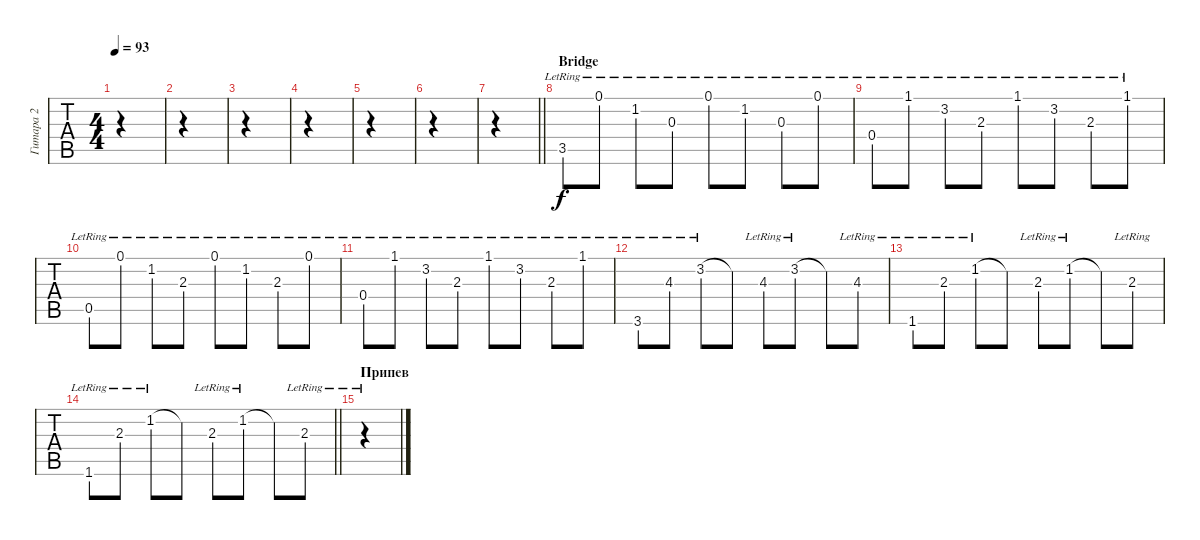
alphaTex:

\track ("Гитара 2" "Гитара 2") {instrument electricguitarclean}
\staff {tabs}
\tuning (E4 B3 G3 D3 A2 E2) {hide}
\ts (4 4)
\tempo 93
\clef g2
\ks c
|
|
|
|
|
|
\barLineRight lightlight
|
\section ("" "Bridge")
3.5{lr}.8 0.1{lr}.8 1.2{lr}.8 0.3{lr}.8 0.1{lr}.8 1.2{lr}.8 0.3{lr}.8 0.1{lr}.8 |
0.4{lr}.8 1.1{lr}.8 3.2{lr}.8 2.3{lr}.8 1.1{lr}.8 3.2{lr}.8 2.3{lr}.8 1.1{lr}.8 |
0.5{lr}.8 0.1{lr}.8 1.2{lr}.8 2.3{lr}.8 0.1{lr}.8 1.2{lr}.8 2.3{lr}.8 0.1{lr}.8 |
0.4{lr}.8 1.1{lr}.8 3.2{lr}.8 2.3{lr}.8 1.1{lr}.8 3.2{lr}.8 2.3{lr}.8 1.1{lr}.8 |
3.6{lr}.8 4.3{lr}.8 3.2{lr}.8 3.2{t}.8 4.3{lr}.8 3.2{lr}.8 3.2{t}.8 4.3{lr}.8 |
1.6{lr}.8 2.3{lr}.8 1.2{lr}.8 1.2{t}.8 2.3{lr}.8 1.2{lr}.8 1.2{t}.8 2.3{lr}.8 |
\barLineRight lightlight
1.6{lr}.8 2.3{lr}.8 1.2{lr}.8 1.2{t}.8 2.3{lr}.8 1.2{lr}.8 1.2{t}.8 2.3{lr}.8 |
\section ("" "Припев")
